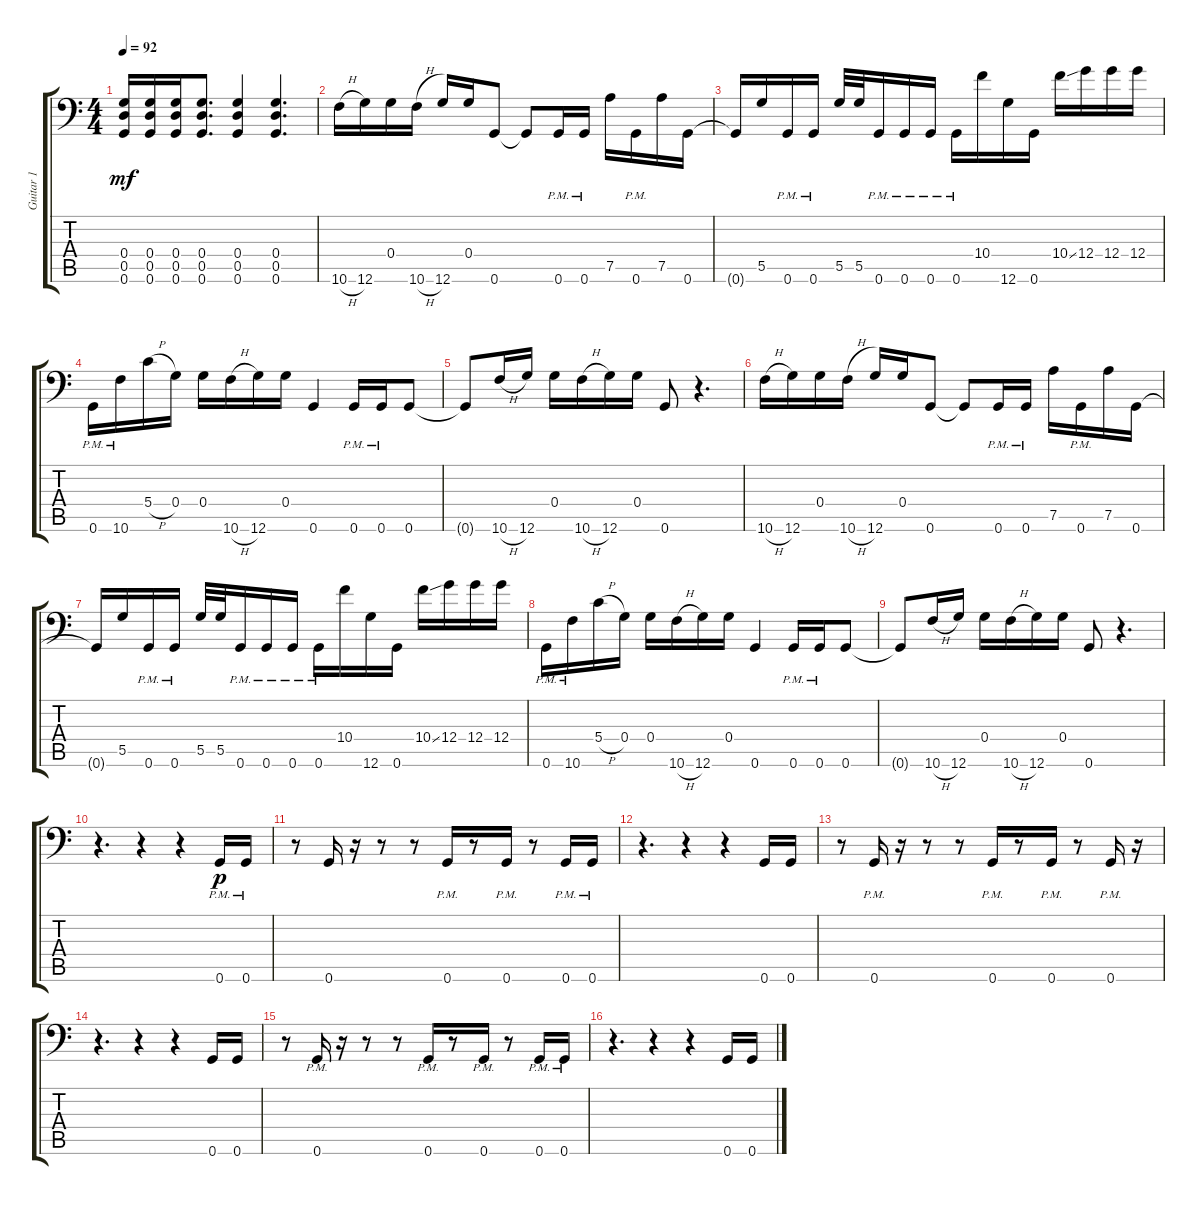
\track ("Guitar 1" "Guitar 1") {instrument distortionguitar}
\staff {score tabs}
\tuning (A3 E3 C3 G2 D2 G1) {hide}
\ts (4 4)
\tempo 92
\clef f4
\ks c
(0.4 0.5 0.6).16{dy mf} (0.4 0.5 0.6).16 (0.4 0.5 0.6).16 (0.4 0.5 0.6).8{d} (0.4 0.5 0.6).4 (0.4 0.5 0.6).4{d} |
10.6{h}.16 12.6.16 0.4.16 10.6{h}.16 12.6.16 0.4.16 0.6.8 0.6{t}.8 0.6{pm}.16 0.6{pm}.16 7.5.16 0.6{pm}.16 7.5.16 0.6.16 |
0.6{t}.16 5.5.16 0.6{pm}.16 0.6{pm}.16 5.5.32 5.5.32 0.6{pm}.16 0.6{pm}.16 0.6{pm}.16 0.6{pm}.16 10.4.16 12.6.16 0.6.16 10.4{ss}.16 12.4.16 12.4.16 12.4.16 |
0.6{pm}.16 10.6{pm}.16 5.4{h}.16 0.4.16 0.4.16 10.6{h}.16 12.6.16 0.4.16 0.6.4 0.6{pm}.16 0.6{pm}.16 0.6.8 |
0.6{t}.8 10.6{h}.16 12.6.16 0.4.16 10.6{h}.16 12.6.16 0.4.16 0.6.8 r.4{d} |
10.6{h}.16 12.6.16 0.4.16 10.6{h}.16 12.6.16 0.4.16 0.6.8 0.6{t}.8 0.6{pm}.16 0.6{pm}.16 7.5.16 0.6{pm}.16 7.5.16 0.6.16 |
0.6{t}.16 5.5.16 0.6{pm}.16 0.6{pm}.16 5.5.32 5.5.32 0.6{pm}.16 0.6{pm}.16 0.6{pm}.16 0.6{pm}.16 10.4.16 12.6.16 0.6.16 10.4{ss}.16 12.4.16 12.4.16 12.4.16 |
0.6{pm}.16 10.6{pm}.16 5.4{h}.16 0.4.16 0.4.16 10.6{h}.16 12.6.16 0.4.16 0.6.4 0.6{pm}.16 0.6{pm}.16 0.6.8 |
0.6{t}.8 10.6{h}.16 12.6.16 0.4.16 10.6{h}.16 12.6.16 0.4.16 0.6.8 r.4{d} |
r.4{d} r.4 r.4 0.6{pm}.16{dy p} 0.6{pm}.16 |
r.8 0.6.16 r.16 r.8 r.8 0.6{pm}.16 r.8 0.6{pm}.16 r.8 0.6{pm}.16 0.6{pm}.16 |
r.4{d} r.4 r.4 0.6.16 0.6.16 |
r.8 0.6{pm}.16 r.16 r.8 r.8 0.6{pm}.16 r.8 0.6{pm}.16 r.8 0.6{pm}.16 r.16 |
r.4{d} r.4 r.4 0.6.16 0.6.16 |
r.8 0.6{pm}.16 r.16 r.8 r.8 0.6{pm}.16 r.8 0.6{pm}.16 r.8 0.6{pm}.16 0.6{pm}.16 |
r.4{d} r.4 r.4 0.6.16 0.6.16
